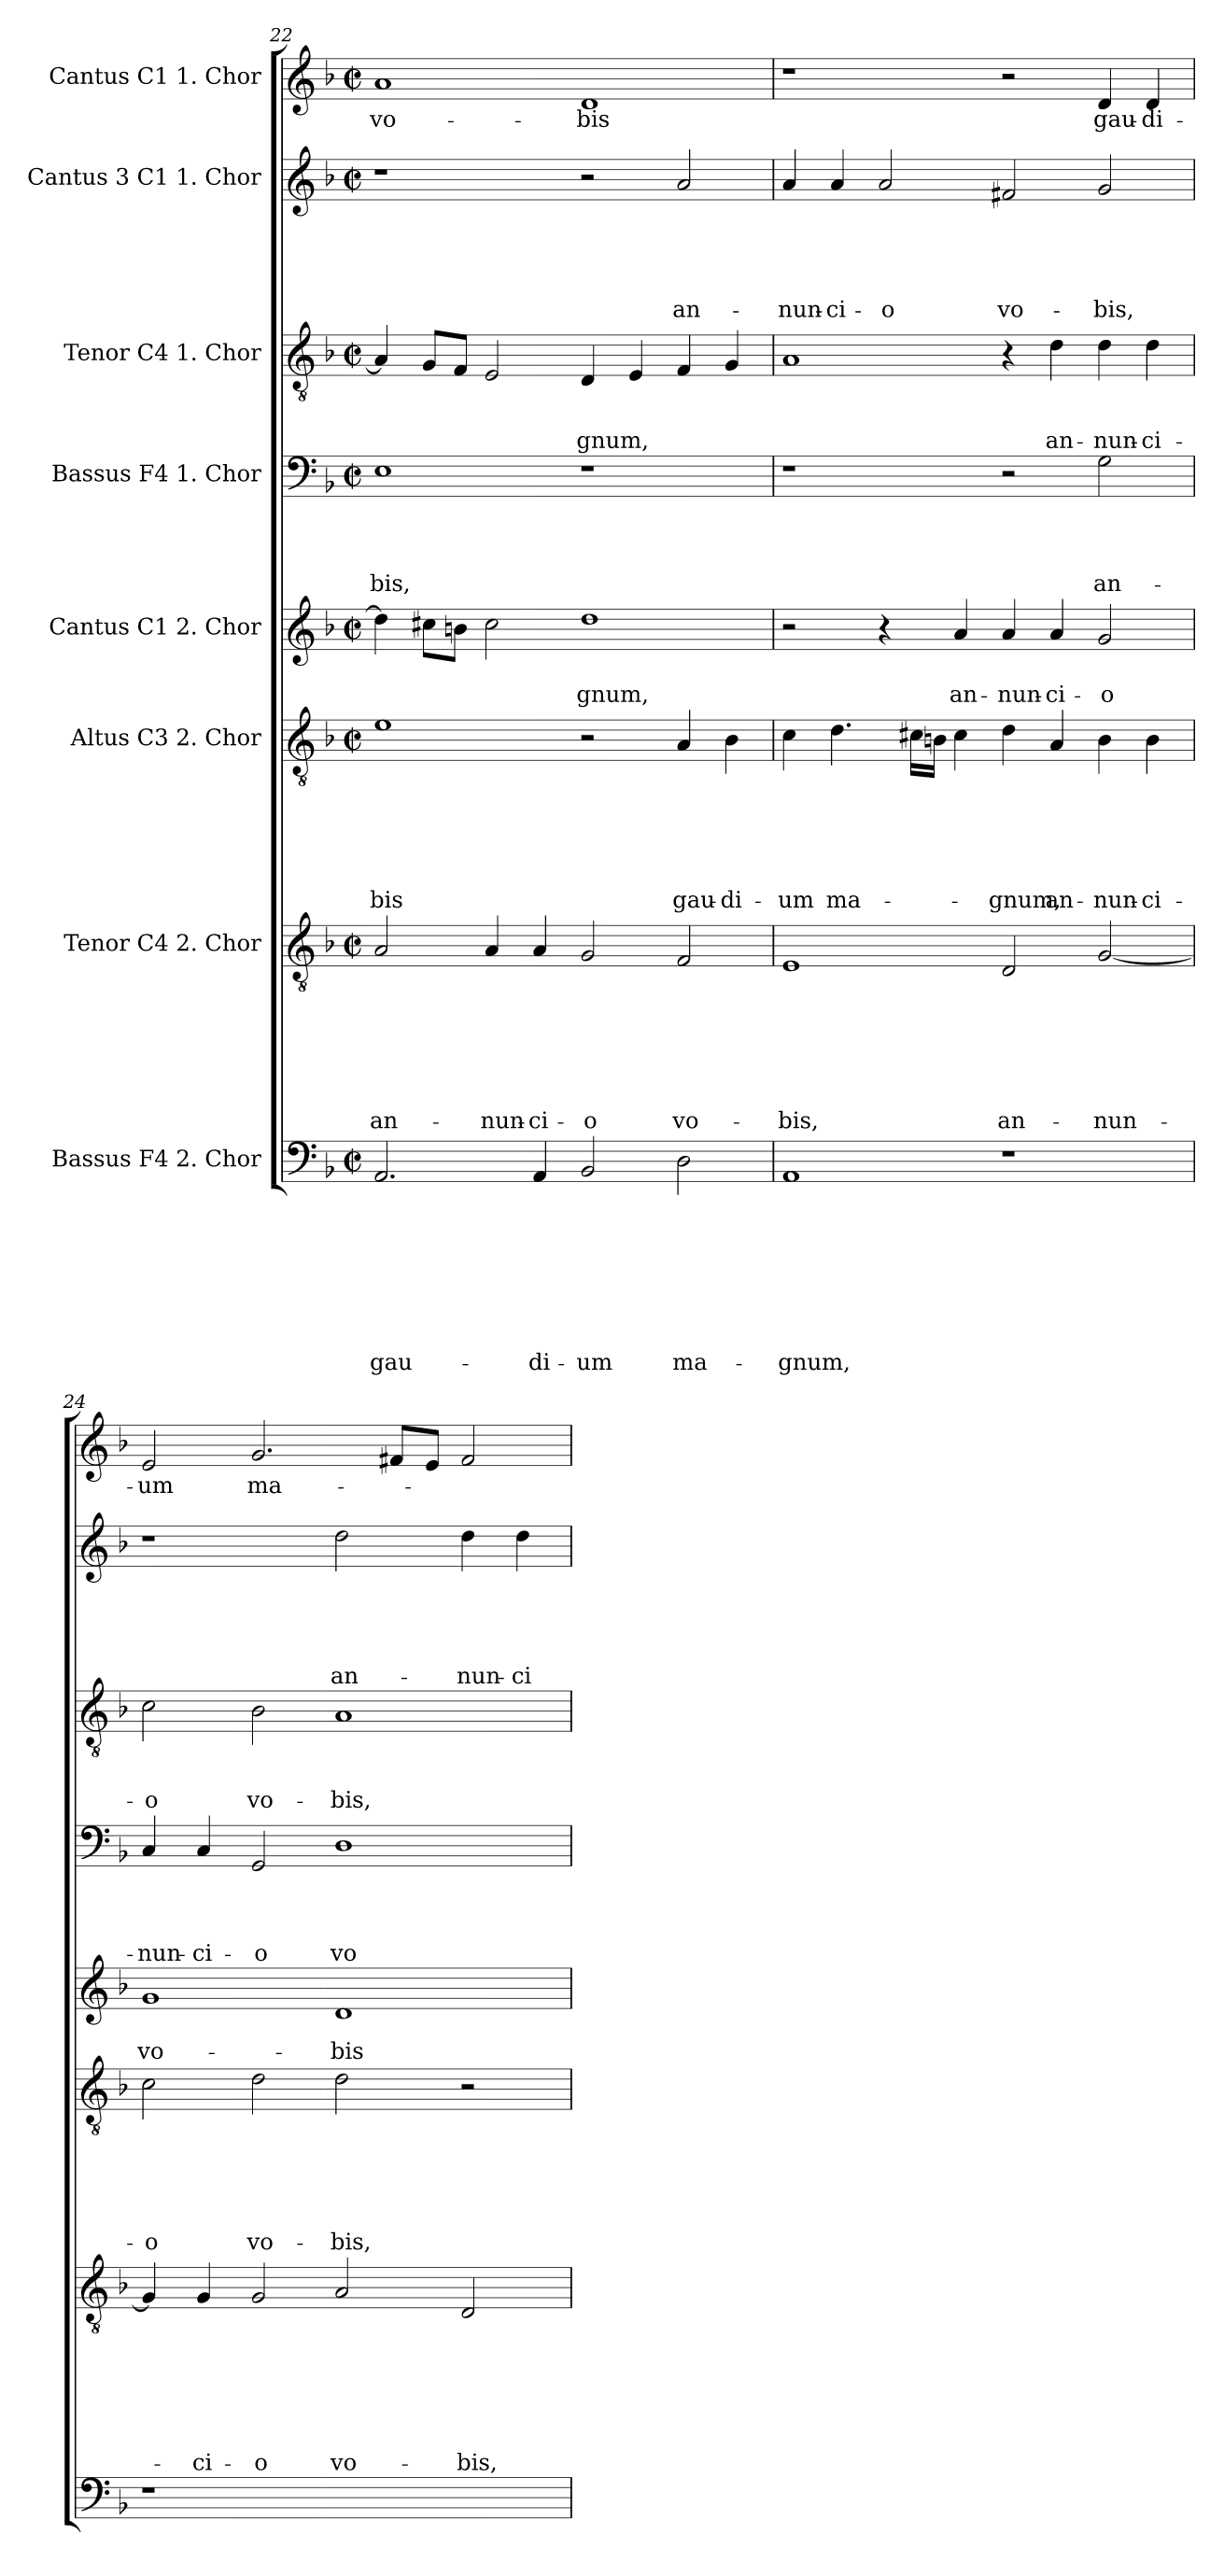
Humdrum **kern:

**kern	**text	**text	**text	**text	**text	**text	**text	**text	**kern	**text	**text	**text	**text	**text	**text	**text	**kern	**text	**text	**text	**text	**text	**text	**kern	**text	**text	**kern	**text	**text	**text	**text	**kern	**text	**text	**text	**kern	**text	**text	**text	**text	**text	**kern	**text
*part8	*part8	*part8	*part8	*part8	*part8	*part8	*part8	*part8	*part7	*part7	*part7	*part7	*part7	*part7	*part7	*part7	*part6	*part6	*part6	*part6	*part6	*part6	*part6	*part5	*part5	*part5	*part4	*part4	*part4	*part4	*part4	*part3	*part3	*part3	*part3	*part2	*part2	*part2	*part2	*part2	*part2	*part1	*part1
*staff8	*staff8	*staff8	*staff8	*staff8	*staff8	*staff8	*staff8	*staff8	*staff7	*staff7	*staff7	*staff7	*staff7	*staff7	*staff7	*staff7	*staff6	*staff6	*staff6	*staff6	*staff6	*staff6	*staff6	*staff5	*staff5	*staff5	*staff4	*staff4	*staff4	*staff4	*staff4	*staff3	*staff3	*staff3	*staff3	*staff2	*staff2	*staff2	*staff2	*staff2	*staff2	*staff1	*staff1
*I"Bassus  F4 2. Chor	*	*	*	*	*	*	*	*	*I"Tenor  C4 2. Chor	*	*	*	*	*	*	*	*I"Altus  C3 2. Chor	*	*	*	*	*	*	*I"Cantus   C1 2. Chor	*	*	*I"Bassus  F4 1. Chor	*	*	*	*	*I"Tenor  C4 1. Chor	*	*	*	*I"Cantus 3 C1 1. Chor	*	*	*	*	*	*I"Cantus  C1 1. Chor	*
*clefF4	*	*	*	*	*	*	*	*	*clefGv2	*	*	*	*	*	*	*	*clefGv2	*	*	*	*	*	*	*clefG2	*	*	*clefF4	*	*	*	*	*clefGv2	*	*	*	*clefG2	*	*	*	*	*	*clefG2	*
*k[b-]	*	*	*	*	*	*	*	*	*k[b-]	*	*	*	*	*	*	*	*k[b-]	*	*	*	*	*	*	*k[b-]	*	*	*k[b-]	*	*	*	*	*k[b-]	*	*	*	*k[b-]	*	*	*	*	*	*k[b-]	*
*F:	*	*	*	*	*	*	*	*	*F:	*	*	*	*	*	*	*	*F:	*	*	*	*	*	*	*F:	*	*	*F:	*	*	*	*	*F:	*	*	*	*F:	*	*	*	*	*	*F:	*
*M2/2	*	*	*	*	*	*	*	*	*M2/2	*	*	*	*	*	*	*	*M2/2	*	*	*	*	*	*	*M2/2	*	*	*M2/2	*	*	*	*	*M2/2	*	*	*	*M2/2	*	*	*	*	*	*M2/2	*
*met(c|)	*	*	*	*	*	*	*	*	*met(c|)	*	*	*	*	*	*	*	*met(c|)	*	*	*	*	*	*	*met(c|)	*	*	*met(c|)	*	*	*	*	*met(c|)	*	*	*	*met(c|)	*	*	*	*	*	*met(c|)	*
=22	=22	=22	=22	=22	=22	=22	=22	=22	=22	=22	=22	=22	=22	=22	=22	=22	=22	=22	=22	=22	=22	=22	=22	=22	=22	=22	=22	=22	=22	=22	=22	=22	=22	=22	=22	=22	=22	=22	=22	=22	=22	=22	=22
2.AA/	.	.	.	.	.	.	.	gau-	2A/	.	.	.	.	.	.	an-	1e	.	.	.	.	.	-bis	4dd\]	.	.	1E	.	.	.	-bis,	4A/]	.	.	.	1r	.	.	.	.	.	1a	vo-
.	.	.	.	.	.	.	.	.	.	.	.	.	.	.	.	.	.	.	.	.	.	.	.	8cc#X\L	.	.	.	.	.	.	.	8G/L	.	.	.	.	.	.	.	.	.	.	.
.	.	.	.	.	.	.	.	.	.	.	.	.	.	.	.	.	.	.	.	.	.	.	.	8bn\J	.	.	.	.	.	.	.	8F/J	.	.	.	.	.	.	.	.	.	.	.
.	.	.	.	.	.	.	.	.	4A/	.	.	.	.	.	.	-nun-	.	.	.	.	.	.	.	2cc#\	.	.	.	.	.	.	.	2E/	.	.	.	.	.	.	.	.	.	.	.
4AA/	.	.	.	.	.	.	.	-di-	4A/	.	.	.	.	.	.	-ci-	.	.	.	.	.	.	.	.	.	.	.	.	.	.	.	.	.	.	.	.	.	.	.	.	.	.	.
2BB-/	.	.	.	.	.	.	.	-um	2G/	.	.	.	.	.	.	-o	2r	.	.	.	.	.	.	1dd	.	-gnum,	1r	.	.	.	.	4D/	.	.	-gnum,	2r	.	.	.	.	.	1d	-bis
.	.	.	.	.	.	.	.	.	.	.	.	.	.	.	.	.	.	.	.	.	.	.	.	.	.	.	.	.	.	.	.	4E/	.	.	.	.	.	.	.	.	.	.	.
2D\	.	.	.	.	.	.	.	ma-	2F/	.	.	.	.	.	.	vo-	4A/	.	.	.	.	.	gau-	.	.	.	.	.	.	.	.	4F/	.	.	.	2a/	.	.	.	.	an-	.	.
.	.	.	.	.	.	.	.	.	.	.	.	.	.	.	.	.	4B-\	.	.	.	.	.	-di-	.	.	.	.	.	.	.	.	4G/	.	.	.	.	.	.	.	.	.	.	.
!!LO:PB:g=z
=23	=23	=23	=23	=23	=23	=23	=23	=23	=23	=23	=23	=23	=23	=23	=23	=23	=23	=23	=23	=23	=23	=23	=23	=23	=23	=23	=23	=23	=23	=23	=23	=23	=23	=23	=23	=23	=23	=23	=23	=23	=23	=23	=23
1AA	.	.	.	.	.	.	.	-gnum,	1E	.	.	.	.	.	.	-bis,	4c\	.	.	.	.	.	-um	2r	.	.	1r	.	.	.	.	1A	.	.	.	4a/	.	.	.	.	-nun-	1r	.
.	.	.	.	.	.	.	.	.	.	.	.	.	.	.	.	.	4.d\	.	.	.	.	.	ma-	.	.	.	.	.	.	.	.	.	.	.	.	4a/	.	.	.	.	-ci-	.	.
.	.	.	.	.	.	.	.	.	.	.	.	.	.	.	.	.	.	.	.	.	.	.	.	4r	.	.	.	.	.	.	.	.	.	.	.	2a/	.	.	.	.	-o	.	.
.	.	.	.	.	.	.	.	.	.	.	.	.	.	.	.	.	16c#X\LL	.	.	.	.	.	.	.	.	.	.	.	.	.	.	.	.	.	.	.	.	.	.	.	.	.	.
.	.	.	.	.	.	.	.	.	.	.	.	.	.	.	.	.	16Bn\JJ	.	.	.	.	.	.	.	.	.	.	.	.	.	.	.	.	.	.	.	.	.	.	.	.	.	.
.	.	.	.	.	.	.	.	.	.	.	.	.	.	.	.	.	4c#\	.	.	.	.	.	.	4a/	.	an-	.	.	.	.	.	.	.	.	.	.	.	.	.	.	.	.	.
1r	.	.	.	.	.	.	.	.	2D/	.	.	.	.	.	.	an-	4d\	.	.	.	.	.	-gnum,	4a/	.	-nun-	2r	.	.	.	.	4r	.	.	.	2f#X/	.	.	.	.	vo-	2r	.
.	.	.	.	.	.	.	.	.	.	.	.	.	.	.	.	.	4A/	.	.	.	.	.	an-	4a/	.	-ci-	.	.	.	.	.	4d\	.	.	an-	.	.	.	.	.	.	.	.
.	.	.	.	.	.	.	.	.	[2G/	.	.	.	.	.	.	-nun-	4B\	.	.	.	.	.	-nun-	2g/	.	-o	2G\	.	.	.	an-	4d\	.	.	-nun-	2g/	.	.	.	.	-bis,	4d/	gau-
.	.	.	.	.	.	.	.	.	.	.	.	.	.	.	.	.	4B\	.	.	.	.	.	-ci-	.	.	.	.	.	.	.	.	4d\	.	.	-ci-	.	.	.	.	.	.	4d/	-di-
=24	=24	=24	=24	=24	=24	=24	=24	=24	=24	=24	=24	=24	=24	=24	=24	=24	=24	=24	=24	=24	=24	=24	=24	=24	=24	=24	=24	=24	=24	=24	=24	=24	=24	=24	=24	=24	=24	=24	=24	=24	=24	=24	=24
1r	.	.	.	.	.	.	.	.	4G/]	.	.	.	.	.	.	.	2c\	.	.	.	.	.	-o	1g	.	vo-	4C/	.	.	.	-nun-	2c\	.	.	-o	1r	.	.	.	.	.	2e/	-um
.	.	.	.	.	.	.	.	.	4G/	.	.	.	.	.	.	-ci-	.	.	.	.	.	.	.	.	.	.	4C/	.	.	.	-ci-	.	.	.	.	.	.	.	.	.	.	.	.
.	.	.	.	.	.	.	.	.	2G/	.	.	.	.	.	.	-o	2d\	.	.	.	.	.	vo-	.	.	.	2GG/	.	.	.	-o	2B-\	.	.	vo-	.	.	.	.	.	.	2.g/	ma-
1ryy	.	.	.	.	.	.	.	.	2A/	.	.	.	.	.	.	vo-	2d\	.	.	.	.	.	-bis,	1d	.	-bis	1D	.	.	.	vo-	1A	.	.	-bis,	2dd\	.	.	.	.	an-	.	.
.	.	.	.	.	.	.	.	.	.	.	.	.	.	.	.	.	.	.	.	.	.	.	.	.	.	.	.	.	.	.	.	.	.	.	.	.	.	.	.	.	.	8f#X/L	.
.	.	.	.	.	.	.	.	.	.	.	.	.	.	.	.	.	.	.	.	.	.	.	.	.	.	.	.	.	.	.	.	.	.	.	.	.	.	.	.	.	.	8e/J	.
.	.	.	.	.	.	.	.	.	2D/	.	.	.	.	.	.	-bis,	2r	.	.	.	.	.	.	.	.	.	.	.	.	.	.	.	.	.	.	4dd\	.	.	.	.	-nun-	2f#/	.
.	.	.	.	.	.	.	.	.	.	.	.	.	.	.	.	.	.	.	.	.	.	.	.	.	.	.	.	.	.	.	.	.	.	.	.	4dd\	.	.	.	.	-ci-	.	.
=	=	=	=	=	=	=	=	=	=	=	=	=	=	=	=	=	=	=	=	=	=	=	=	=	=	=	=	=	=	=	=	=	=	=	=	=	=	=	=	=	=	=	=
*-	*-	*-	*-	*-	*-	*-	*-	*-	*-	*-	*-	*-	*-	*-	*-	*-	*-	*-	*-	*-	*-	*-	*-	*-	*-	*-	*-	*-	*-	*-	*-	*-	*-	*-	*-	*-	*-	*-	*-	*-	*-	*-	*-
